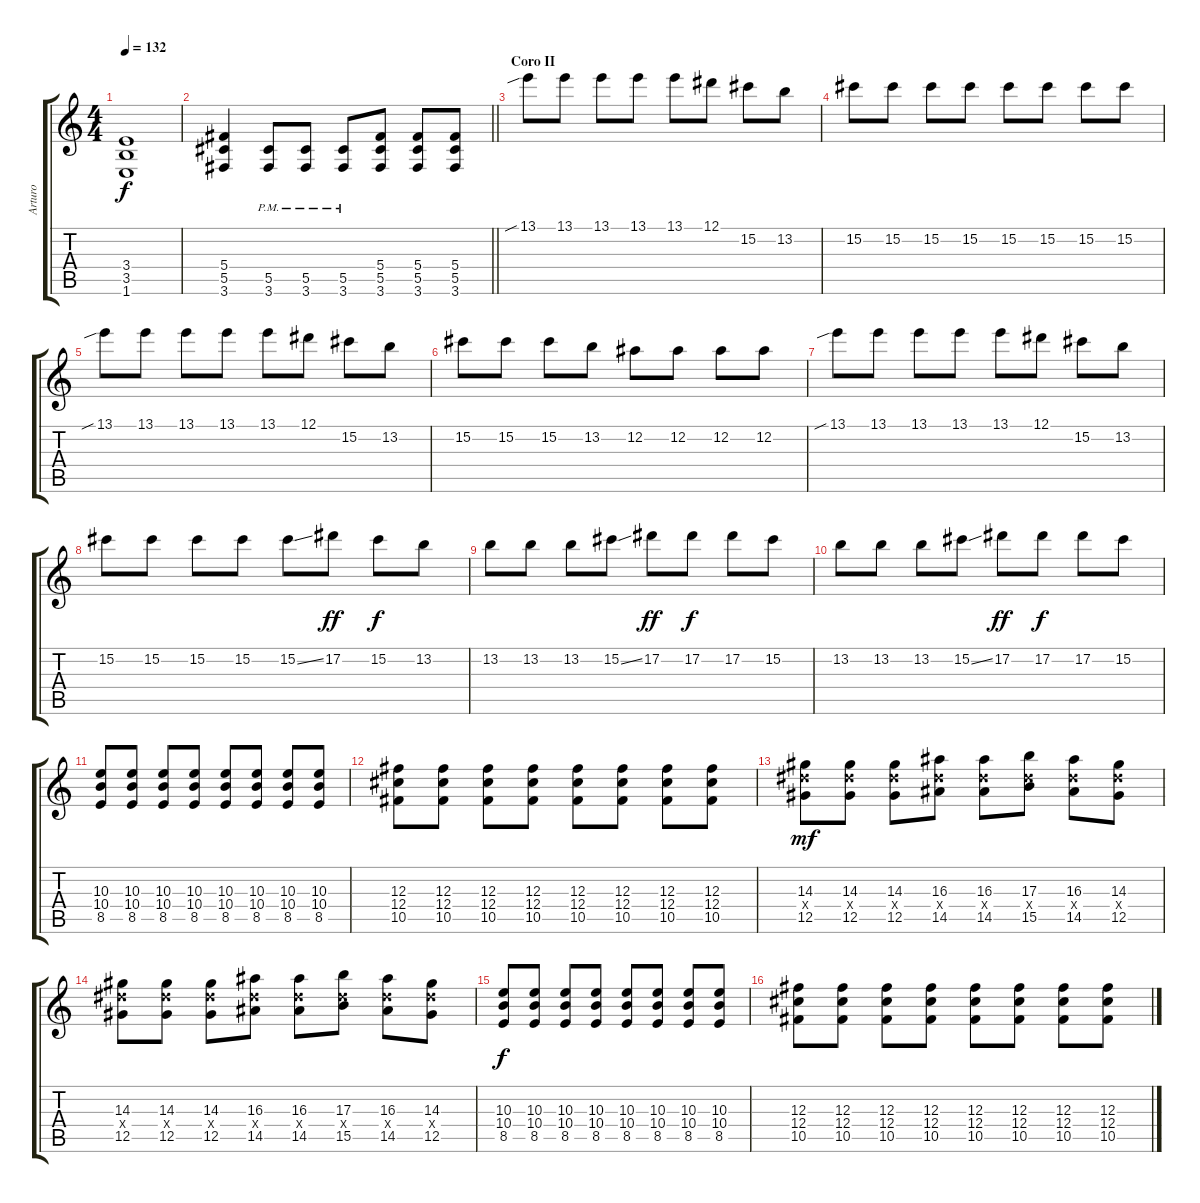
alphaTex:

\track ("Arturo" "Arturo") {instrument distortionguitar}
\staff {score tabs}
\tuning (Eb4 Bb3 Gb3 Db3 Ab2 Eb2) {hide}
\ts (4 4)
\tempo 132
\clef g2
\ks c
(3.4 3.5 1.6).1{dy f} |
\barLineRight lightlight
(5.4 5.5 3.6).4 (5.5{pm} 3.6{pm}).8 (5.5{pm} 3.6{pm}).8 (5.5{pm} 3.6{pm}).8 (5.4 5.5 3.6).8 (5.4 5.5 3.6).8 (5.4 5.5 3.6).8 |
\section ("" "Coro II")
13.1{sib}.8 13.1.8 13.1.8 13.1.8 13.1.8 12.1.8 15.2.8 13.2.8 |
15.2.8 15.2.8 15.2.8 15.2.8 15.2.8 15.2.8 15.2.8 15.2.8 |
13.1{sib}.8 13.1.8 13.1.8 13.1.8 13.1.8 12.1.8 15.2.8 13.2.8 |
15.2.8 15.2.8 15.2.8 13.2.8 12.2.8 12.2.8 12.2.8 12.2.8 |
13.1{sib}.8 13.1.8 13.1.8 13.1.8 13.1.8 12.1.8 15.2.8 13.2.8 |
15.2.8 15.2.8 15.2.8 15.2.8 15.2{ss}.8 17.2.8{dy ff} 15.2.8{dy f} 13.2.8 |
13.2.8 13.2.8 13.2.8 15.2{ss}.8 17.2.8{dy ff} 17.2.8{dy f} 17.2.8 15.2.8 |
13.2.8 13.2.8 13.2.8 15.2{ss}.8 17.2.8{dy ff} 17.2.8{dy f} 17.2.8 15.2.8 |
(10.3 10.4 8.5).8 (10.3 10.4 8.5).8 (10.3 10.4 8.5).8 (10.3 10.4 8.5).8 (10.3 10.4 8.5).8 (10.3 10.4 8.5).8 (10.3 10.4 8.5).8 (10.3 10.4 8.5).8 |
(12.3 12.4 10.5).8 (12.3 12.4 10.5).8 (12.3 12.4 10.5).8 (12.3 12.4 10.5).8 (12.3 12.4 10.5).8 (12.3 12.4 10.5).8 (12.3 12.4 10.5).8 (12.3 12.4 10.5).8 |
(14.3 14.4{x} 12.5).8{dy mf} (14.3 14.4{x} 12.5).8 (14.3 14.4{x} 12.5).8 (16.3 14.4{x} 14.5).8 (16.3 14.4{x} 14.5).8 (17.3 14.4{x} 15.5).8 (16.3 14.4{x} 14.5).8 (14.3 14.4{x} 12.5).8 |
(14.3 14.4{x} 12.5).8 (14.3 14.4{x} 12.5).8 (14.3 14.4{x} 12.5).8 (16.3 14.4{x} 14.5).8 (16.3 14.4{x} 14.5).8 (17.3 14.4{x} 15.5).8 (16.3 14.4{x} 14.5).8 (14.3 14.4{x} 12.5).8 |
(10.3 10.4 8.5).8{dy f} (10.3 10.4 8.5).8 (10.3 10.4 8.5).8 (10.3 10.4 8.5).8 (10.3 10.4 8.5).8 (10.3 10.4 8.5).8 (10.3 10.4 8.5).8 (10.3 10.4 8.5).8 |
(12.3 12.4 10.5).8 (12.3 12.4 10.5).8 (12.3 12.4 10.5).8 (12.3 12.4 10.5).8 (12.3 12.4 10.5).8 (12.3 12.4 10.5).8 (12.3 12.4 10.5).8 (12.3 12.4 10.5).8
